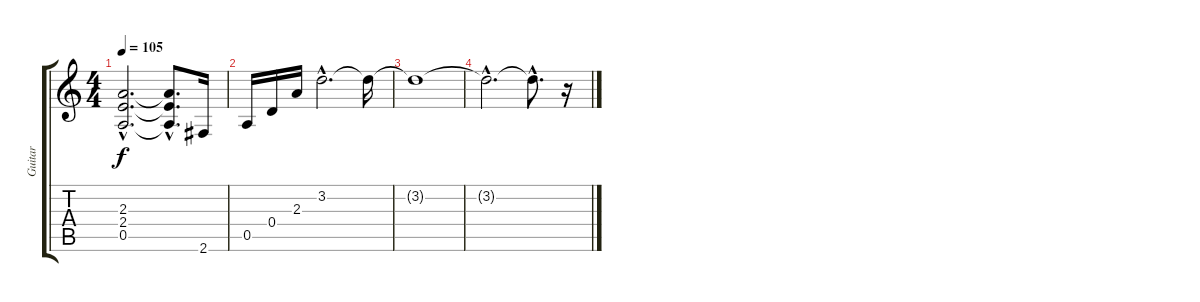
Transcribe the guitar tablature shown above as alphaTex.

\track ("Guitar" "Guitar") {instrument acousticguitarsteel}
\staff {score tabs}
\tuning (E4 B3 G3 D3 A2 E2) {hide}
\ts (4 4)
\tempo 105
\clef g2
\ks c
(2.3{hac t} 2.4{hac t} 0.5{hac t}).2{d dy f} (2.3{hac t} 2.4{t} 0.5{t}).8{d} 2.6.16 |
0.5.16 0.4.16 2.3.16 3.2{hac}.2{d} 3.2{t}.16 |
3.2{t}.1 |
3.2{hac t}.2{d} 3.2{hac t}.8{d} r.16
